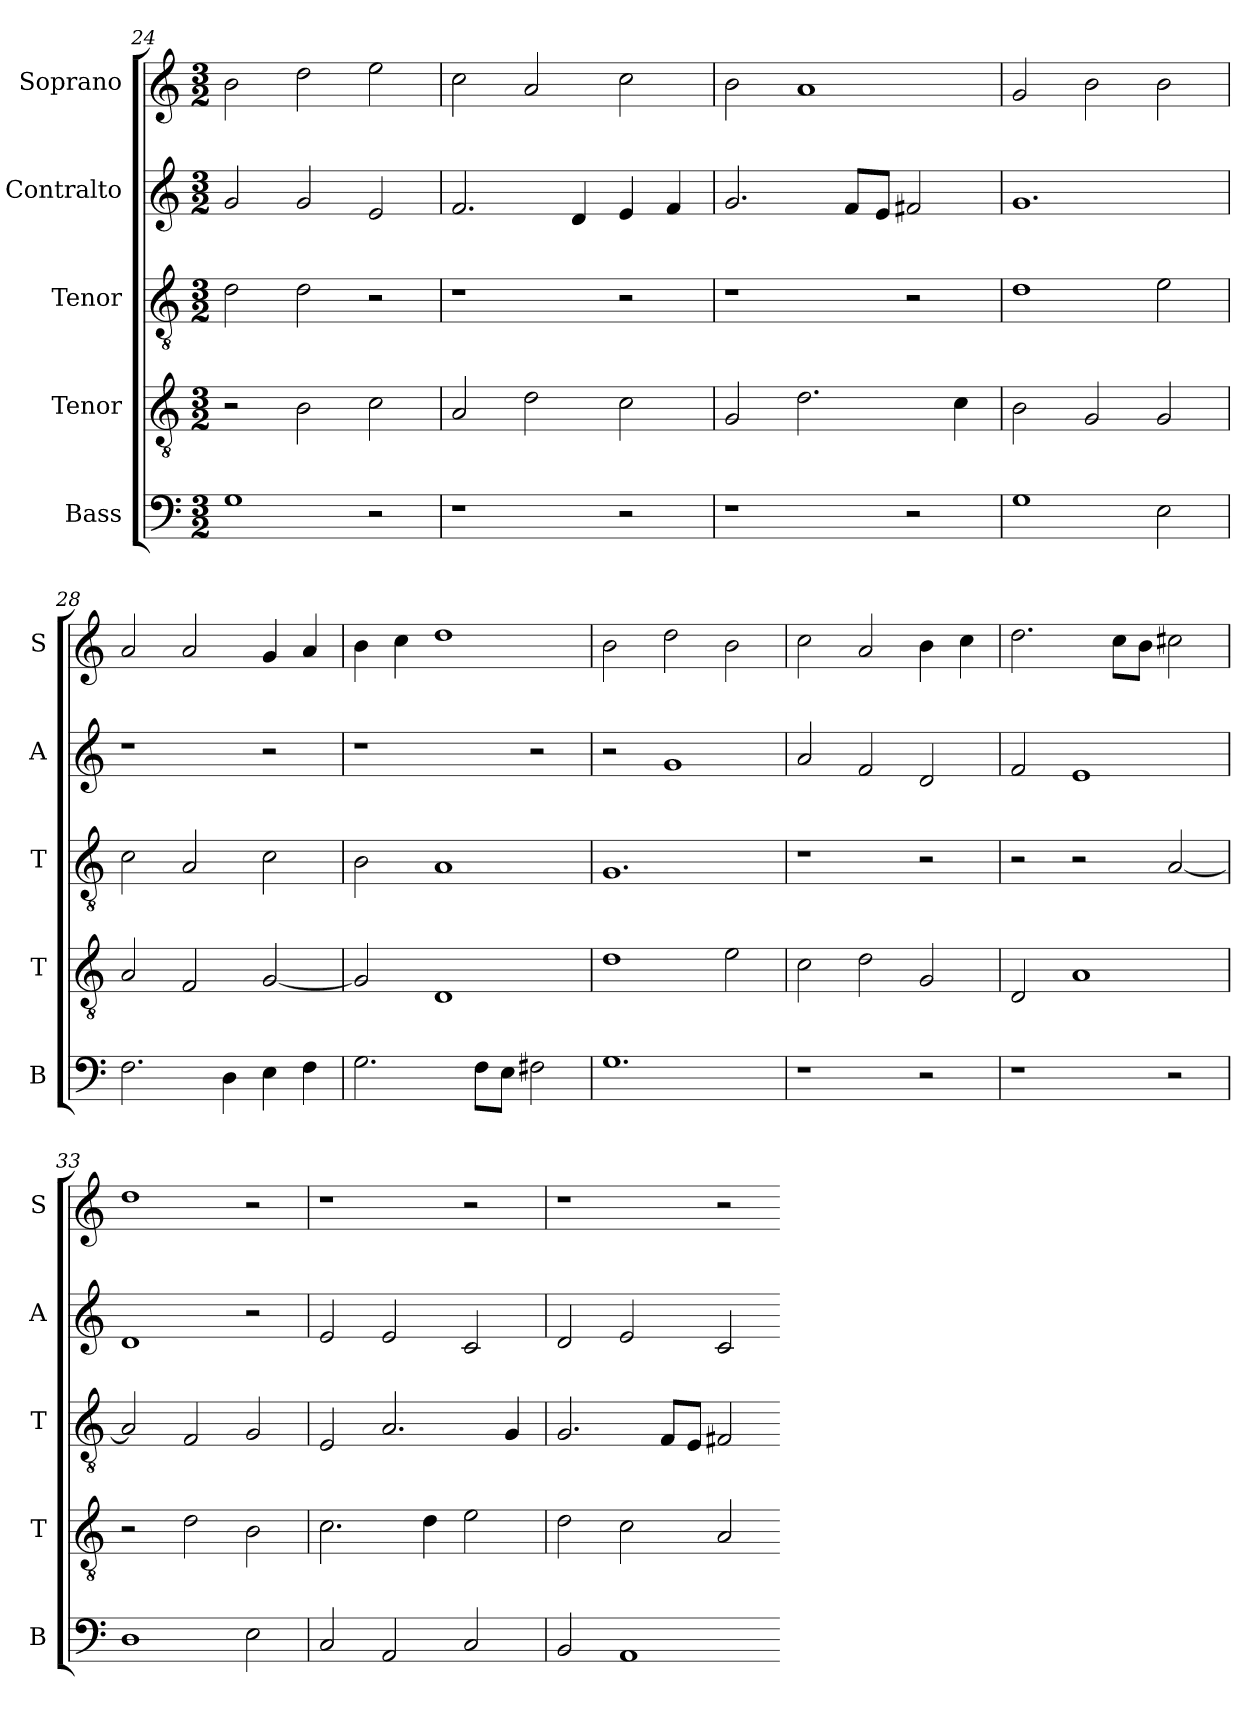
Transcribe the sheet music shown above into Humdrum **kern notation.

**kern	**kern	**kern	**kern	**kern
*part5	*part4	*part3	*part2	*part1
*staff5	*staff4	*staff3	*staff2	*staff1
*I"Bass	*I"Tenor	*I"Tenor	*I"Contralto	*I"Soprano
*I'B	*I'T	*I'T	*I'A	*I'S
*clefF4	*clefGv2	*clefGv2	*clefG2	*clefG2
*k[]	*k[]	*k[]	*k[]	*k[]
*G:mix	*G:mix	*G:mix	*G:mix	*G:mix
*M3/2	*M3/2	*M3/2	*M3/2	*M3/2
=24	=24	=24	=24	=24
1G	2r	2d	2g	2b
.	2B	2d	2g	2dd
2r	2c	2r	2e	2ee
=25	=25	=25	=25	=25
1r	2A	1r	2.f	2cc
.	2d	.	.	2a
.	.	.	4d	.
2r	2c	2r	4e	2cc
.	.	.	4f	.
=26	=26	=26	=26	=26
1r	2G	1r	2.g	2b
.	2.d	.	.	1a
.	.	.	8f/L	.
.	.	.	8e/J	.
2r	.	2r	2f#X	.
.	4c	.	.	.
=27	=27	=27	=27	=27
1G	2B	1d	1.g	2g
.	2G	.	.	2b
2E	2G	2e	.	2b
=28	=28	=28	=28	=28
2.F	2A	2c	1r	2a
.	2F	2A	.	2a
4D	.	.	.	.
4E	[2G	2c	2r	4g
4F	.	.	.	4a
=29	=29	=29	=29	=29
2.G	2G]	2B	1r	4b
.	.	.	.	4cc
.	1D	1A	.	1dd
8F\L	.	.	.	.
8E\J	.	.	.	.
2F#X	.	.	2r	.
=30	=30	=30	=30	=30
1.G	1d	1.G	2r	2b
.	.	.	1g	2dd
.	2e	.	.	2b
=31	=31	=31	=31	=31
1r	2c	1r	2a	2cc
.	2d	.	2f	2a
2r	2G	2r	2d	4b
.	.	.	.	4cc
=32	=32	=32	=32	=32
1r	2D	2r	2f	2.dd
.	1A	2r	1e	.
.	.	.	.	8cc\L
.	.	.	.	8b\J
2r	.	[2A	.	2cc#X
=33	=33	=33	=33	=33
1D	2r	2A]	1d	1dd
.	2d	2F	.	.
2E	2B	2G	2r	2r
=34	=34	=34	=34	=34
2C	2.c	2E	2e	1r
2AA	.	2.A	2e	.
.	4d	.	.	.
2C	2e	.	2c	2r
.	.	4G	.	.
=35	=35	=35	=35	=35
2BB	2d	2.G	2d	1r
1AA	2c	.	2e	.
.	.	8F/L	.	.
.	.	8E/J	.	.
.	2A	2F#X	2c	2r
=-	=-	=-	=-	=-
*-	*-	*-	*-	*-
